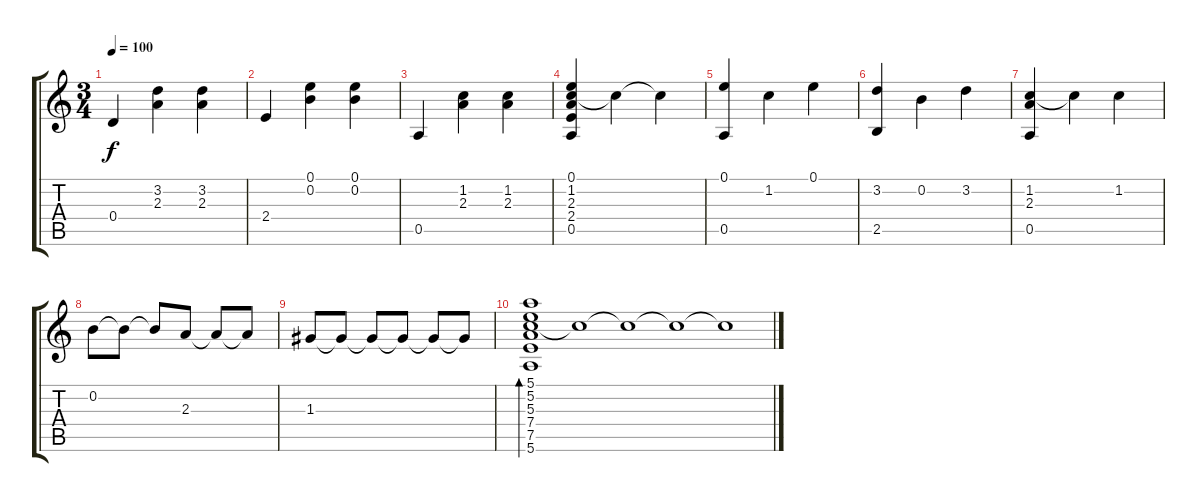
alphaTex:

\track "" {instrument acousticguitarnylon}
\staff {score tabs}
\tuning (E4 B3 G3 D3 A2 E2) {hide}
\ts (3 4)
\tempo 100
\clef g2
\ks c
0.4.4{dy f} (3.2 2.3).4 (3.2 2.3).4 |
2.4.4 (0.1 0.2).4 (0.1 0.2).4 |
0.5.4 (1.2 2.3).4 (1.2 2.3).4 |
(0.1 1.2 2.3 2.4 0.5).4 1.2{t}.4 1.2{t}.4 |
(0.1 0.5).4 1.2.4 0.1.4 |
(3.2 2.5).4 0.2.4 3.2.4 |
(1.2 2.3 0.5).4 1.2{t}.4 1.2.4 |
0.2.8 0.2{t}.8 0.2{t}.8 2.3.8 2.3{t}.8 2.3{t}.8 |
1.3.8 1.3{t}.8 1.3{t}.8 1.3{t}.8 1.3{t}.8 1.3{t}.8 |
(5.1 5.2 5.3 7.4 7.5 5.6).1{bd 480} 5.3{t}.1 5.3{t}.1 5.3{t}.1 5.3{t}.1
